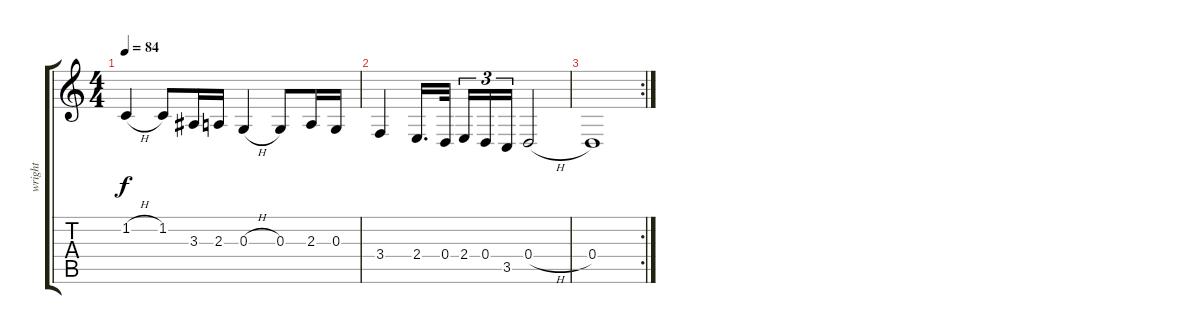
\track ("wright" "wright") {instrument drawbarorgan}
\staff {score tabs}
\tuning (E4 B3 G3 D3 A2 E2) {hide}
\ts (4 4)
\tempo 84
\clef g2
\ks c
1.2{h}.4{dy f} 1.2.8 3.3.16 2.3.16 0.3{h}.4 0.3.8 2.3.16 0.3.16 |
3.4.4 2.4.16{d} 0.4.32{beam splitsecondary} 2.4.16{tu (3 2)} 0.4.16{tu (3 2)} 3.5.16{tu (3 2)} 0.4{h}.2 |
\rc 2
0.4.1
